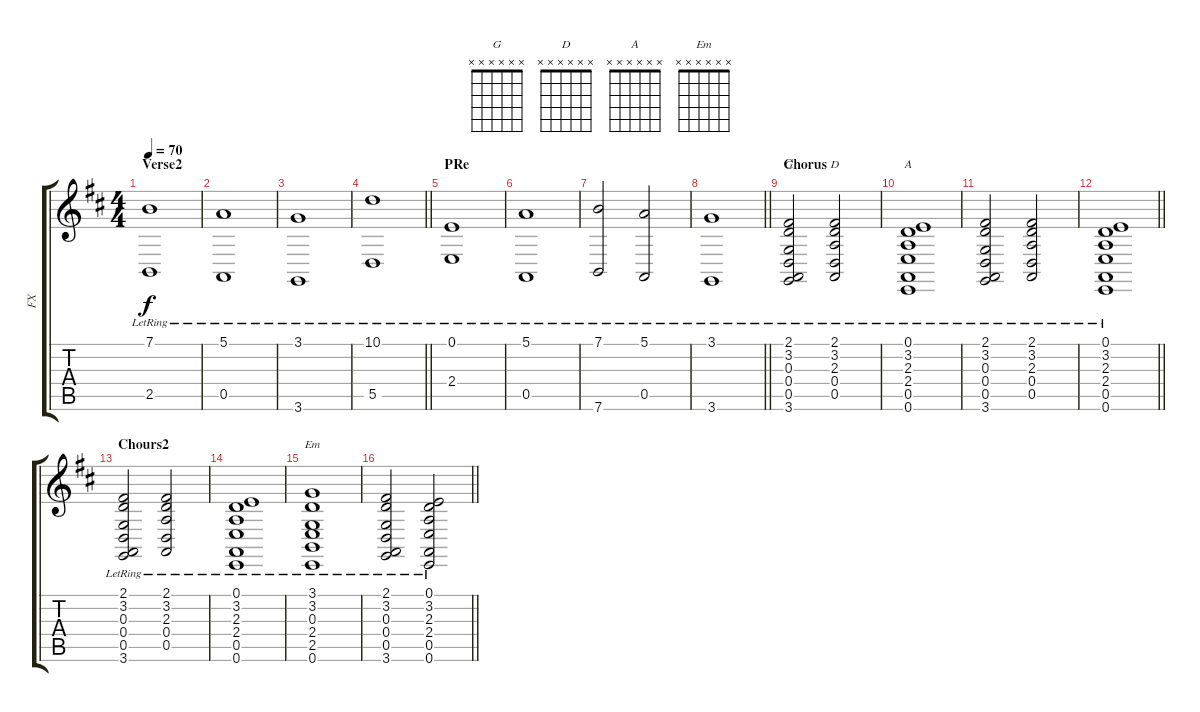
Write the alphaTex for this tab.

\track ("FX" "FX") {instrument fx6goblins}
\staff {score tabs}
\tuning (E4 B3 G3 D3 A2 E2) {hide}
\chord ("G" x x x x x x)
\chord ("D" x x x x x x)
\chord ("A" x x x x x x)
\chord ("Em" x x x x x x)
\ts (4 4)
\section ("" "Verse2")
\tempo 70
\clef g2
\ks d
(7.1{lr} 2.5{lr}).1{dy f} |
(5.1{lr} 0.5{lr}).1 |
(3.1{lr} 3.6{lr}).1 |
\barLineRight lightlight
(10.1{lr} 5.5{lr}).1 |
\section ("" "PRe")
(0.1{lr} 2.4{lr}).1 |
(5.1{lr} 0.5{lr}).1 |
(7.1{lr} 7.6{lr}).2 (5.1{lr} 0.5{lr}).2 |
\barLineRight lightlight
(3.1{lr} 3.6{lr}).1 |
\section ("" "Chorus")
(2.1{lr} 3.2{lr} 0.3{lr} 0.4{lr} 0.5{lr} 3.6{lr}).2{ch "G"} (2.1{lr} 3.2{lr} 2.3{lr} 0.4{lr} 0.5{lr}).2{ch "D"} |
(0.1{lr} 3.2{lr} 2.3{lr} 2.4{lr} 0.5{lr} 0.6{lr}).1{ch "A"} |
(2.1{lr} 3.2{lr} 0.3{lr} 0.4{lr} 0.5{lr} 3.6{lr}).2 (2.1{lr} 3.2{lr} 2.3{lr} 0.4{lr} 0.5{lr}).2 |
\barLineRight lightlight
(0.1{lr} 3.2{lr} 2.3{lr} 2.4{lr} 0.5{lr} 0.6{lr}).1 |
\section ("" "Chours2")
(2.1{lr} 3.2{lr} 0.3{lr} 0.4{lr} 0.5{lr} 3.6{lr}).2 (2.1{lr} 3.2{lr} 2.3{lr} 0.4{lr} 0.5{lr}).2 |
(0.1{lr} 3.2{lr} 2.3{lr} 2.4{lr} 0.5{lr} 0.6{lr}).1 |
(3.1{lr} 3.2{lr} 0.3{lr} 2.4{lr} 2.5{lr} 0.6{lr}).1{ch "Em"} |
\barLineRight lightlight
(2.1{lr} 3.2{lr} 0.3{lr} 0.4{lr} 0.5{lr} 3.6{lr}).2 (0.1{lr} 3.2{lr} 2.3{lr} 2.4{lr} 0.5{lr} 0.6{lr}).2
